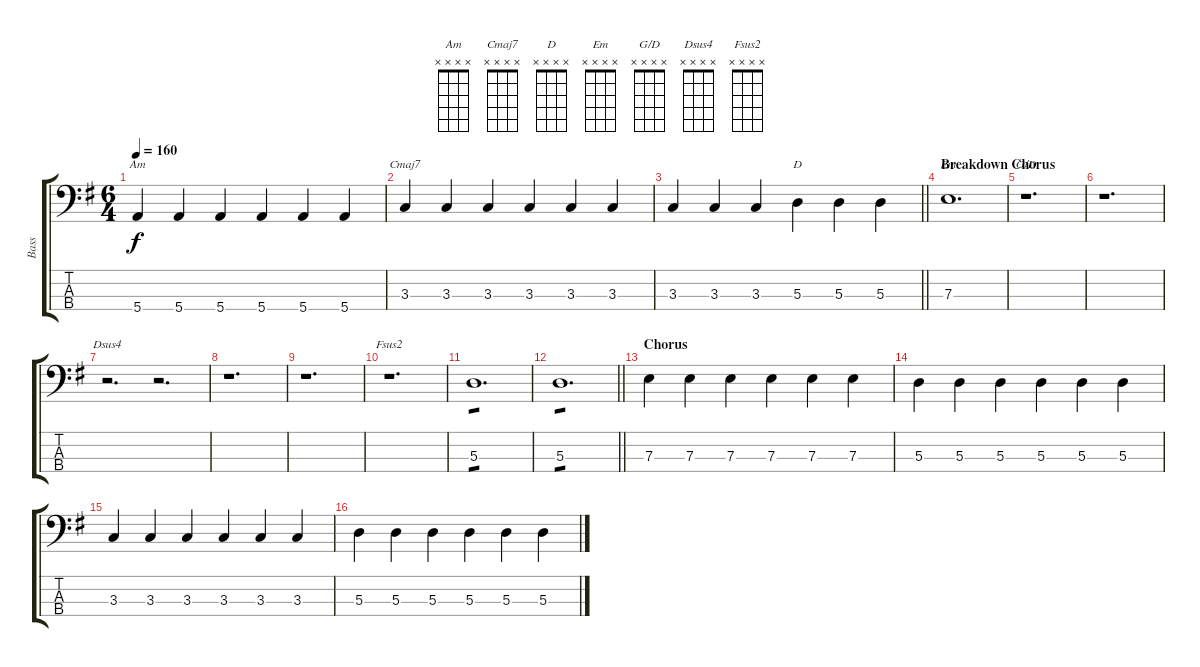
\track ("Bass" "Bass") {instrument electricbassfinger}
\staff {score tabs}
\tuning (G2 D2 A1 E1) {hide}
\chord ("Am" x x x x)
\chord ("Cmaj7" x x x x)
\chord ("D" x x x x)
\chord ("Em" x x x x)
\chord ("G/D" x x x x)
\chord ("Dsus4" x x x x)
\chord ("Fsus2" x x x x)
\ts (6 4)
\tempo 160
\clef f4
\ks g
5.4.4{ch "Am" dy f} 5.4.4 5.4.4 5.4.4 5.4.4 5.4.4 |
3.3.4{ch "Cmaj7"} 3.3.4 3.3.4 3.3.4 3.3.4 3.3.4 |
\barLineRight lightlight
3.3.4 3.3.4 3.3.4 5.3.4{ch "D"} 5.3.4 5.3.4 |
\section ("" "Breakdown Chorus")
7.3.1{d ch "Em"} |
r.1{d ch "G/D"} |
r.1{d} |
r.2{d ch "Dsus4"} r.2{d} |
r.1{d} |
r.1{d} |
r.1{d ch "Fsus2"} |
5.3.1{d tp 1} |
\barLineRight lightlight
5.3.1{d tp 1} |
\section ("" "Chorus")
7.3.4 7.3.4 7.3.4 7.3.4 7.3.4 7.3.4 |
5.3.4 5.3.4 5.3.4 5.3.4 5.3.4 5.3.4 |
3.3.4 3.3.4 3.3.4 3.3.4 3.3.4 3.3.4 |
5.3.4 5.3.4 5.3.4 5.3.4 5.3.4 5.3.4
